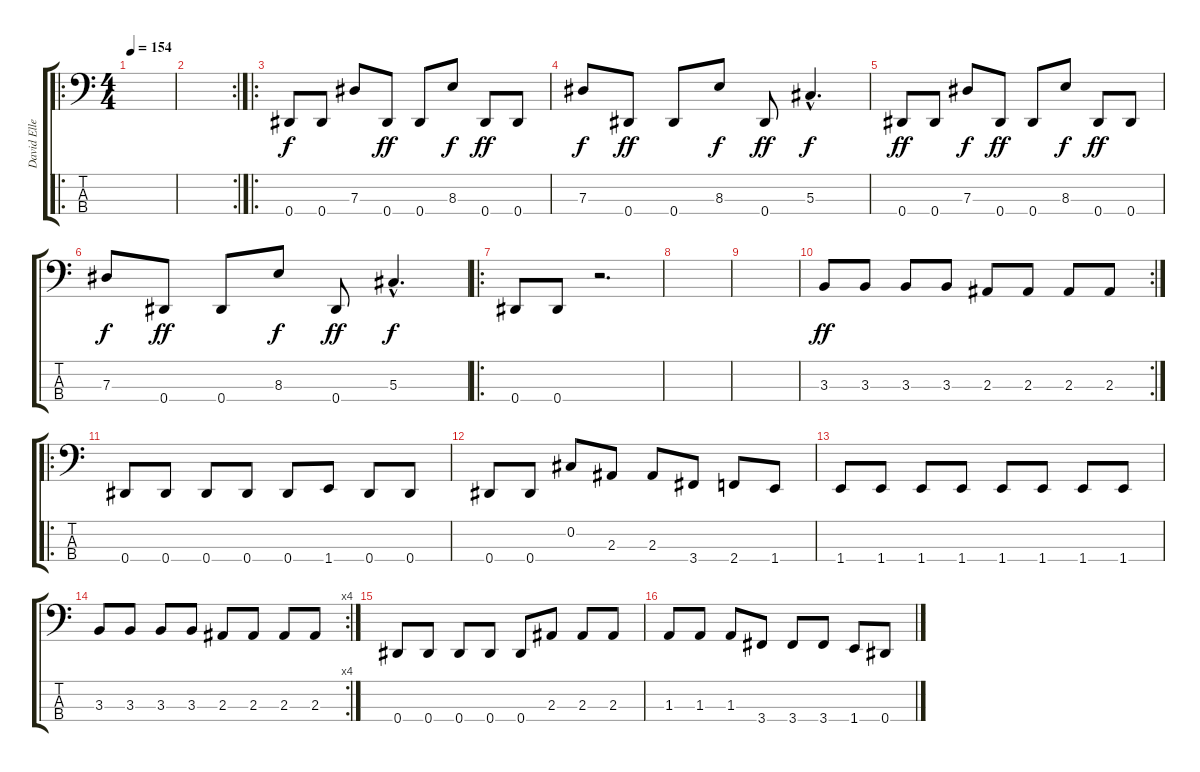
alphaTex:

\track ("David Ellefson" "David Elle") {instrument electricbasspick}
\staff {score tabs}
\tuning (Gb2 Db2 Ab1 Eb1) {hide}
\ro
\ts (4 4)
\tempo 154
\clef f4
\ks c
|
\rc 2
|
\ro
0.4.8 0.4.8 7.3.8{dy f} 0.4.8{dy ff} 0.4.8 8.3.8{dy f} 0.4.8{dy ff} 0.4.8 |
7.3.8{dy f} 0.4.8{dy ff} 0.4.8 8.3.8{dy f} 0.4.8{dy ff} 5.3{hac}.4{d dy f} |
0.4.8{dy ff} 0.4.8 7.3.8{dy f} 0.4.8{dy ff} 0.4.8 8.3.8{dy f} 0.4.8{dy ff} 0.4.8 |
7.3.8{dy f} 0.4.8{dy ff} 0.4.8 8.3.8{dy f} 0.4.8{dy ff} 5.3{hac}.4{d dy f} |
\ro
0.4.8 0.4.8 r.2{d} |
|
|
\rc 2
3.3.8{dy ff} 3.3.8 3.3.8 3.3.8 2.3.8 2.3.8 2.3.8 2.3.8 |
\ro
0.4.8 0.4.8 0.4.8 0.4.8 0.4.8 1.4.8 0.4.8 0.4.8 |
0.4.8 0.4.8 0.2.8 2.3.8 2.3.8 3.4.8 2.4.8 1.4.8 |
1.4.8 1.4.8 1.4.8 1.4.8 1.4.8 1.4.8 1.4.8 1.4.8 |
\rc 4
3.3.8 3.3.8 3.3.8 3.3.8 2.3.8 2.3.8 2.3.8 2.3.8 |
0.4.8 0.4.8 0.4.8 0.4.8 0.4.8 2.3.8 2.3.8 2.3.8 |
1.3.8 1.3.8 1.3.8 3.4.8 3.4.8 3.4.8 1.4.8 0.4.8
